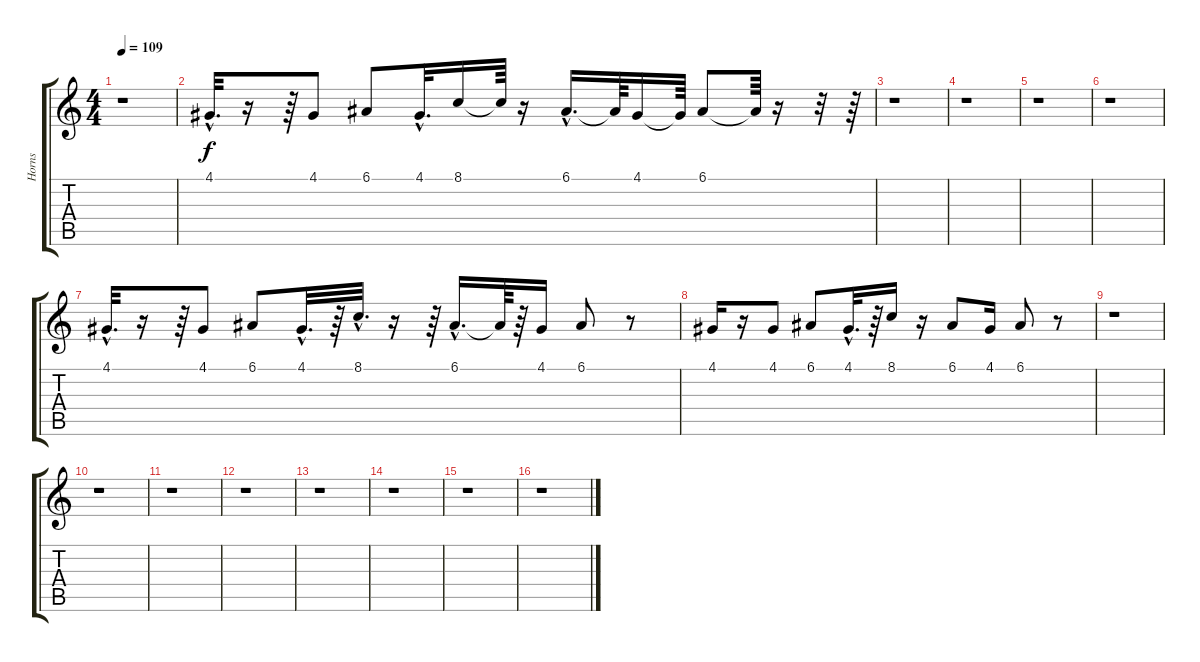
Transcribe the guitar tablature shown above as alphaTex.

\track ("Horns" "Horns") {instrument brasssection}
\staff {score tabs}
\tuning (E4 B3 G3 D3 A2 E2) {hide}
\ts (4 4)
\tempo 109
\clef g2
\ks c
r.1{dy f} |
4.1{hac}.32{d} r.16 r.64 4.1.8 6.1.8 4.1{hac}.32{d} 8.1.16 8.1{t}.64 r.16 6.1{hac}.16{d} 6.1{t}.64 4.1.16 4.1{t}.64 6.1.8 6.1{t}.64 r.16 r.32 r.64 |
r.1 |
r.1 |
r.1 |
r.1 |
4.1{hac}.32{d} r.16 r.64 4.1.8 6.1.8 4.1{hac}.32{d} r.64 8.1{hac}.32{d} r.16 r.64 6.1{hac}.16{d} 6.1{t}.64 r.64 4.1.16 6.1.8 r.8 |
4.1.16 r.16 4.1.8 6.1.8 4.1{hac}.32{d} r.64 8.1.16 r.16 6.1.8 4.1.16 6.1.8 r.8 |
r.1 |
r.1 |
r.1 |
r.1 |
r.1 |
r.1 |
r.1 |
r.1
